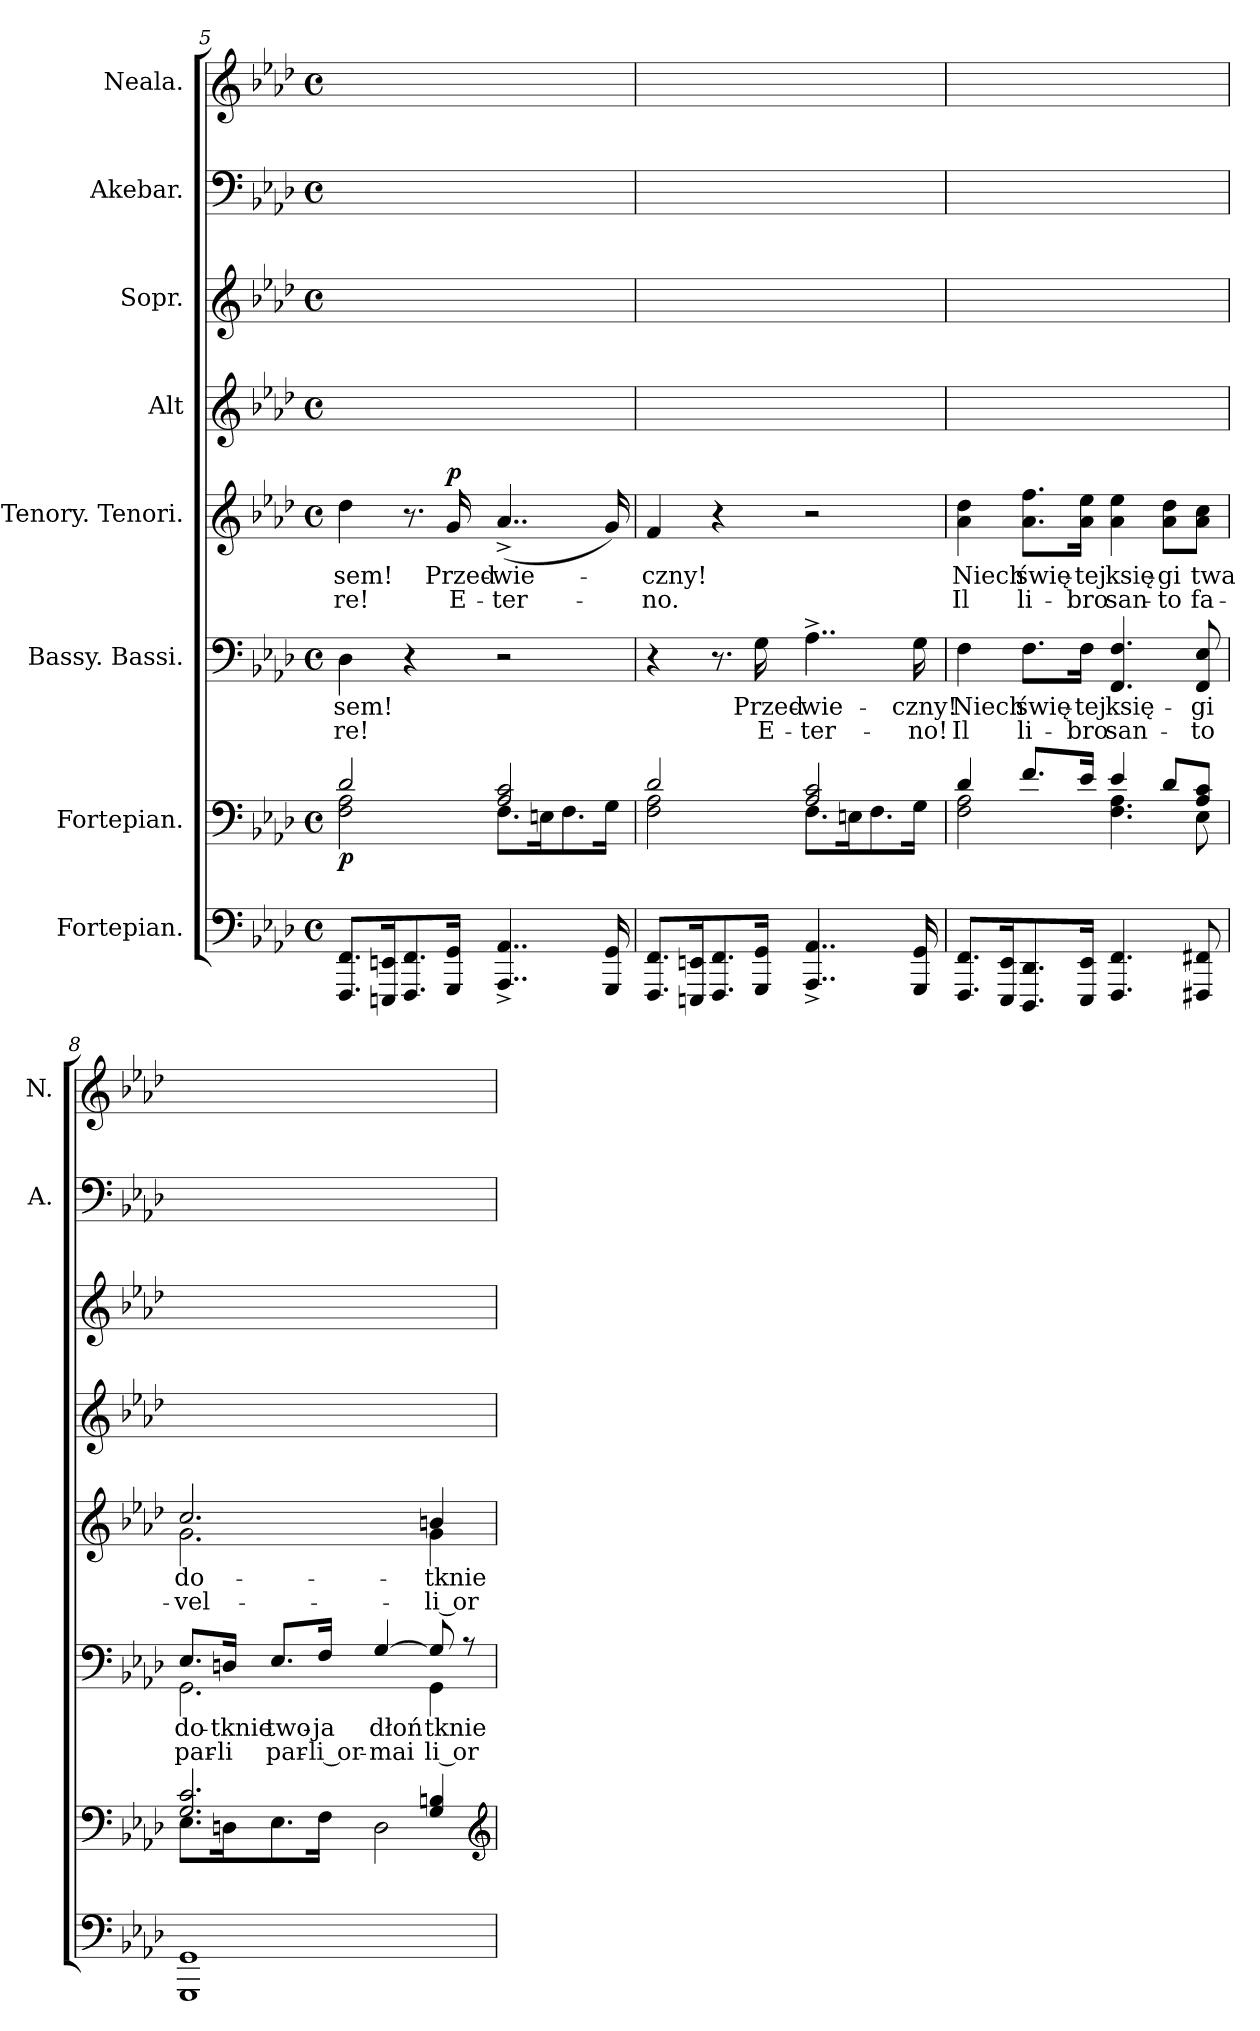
**kern	**kern	**dynam	**kern	**text	**text	**kern	**text	**text	**dynam	**kern	**kern	**kern	**kern
*part8	*part7	*part7	*part6	*part6	*part6	*part5	*part5	*part5	*part5	*part4	*part3	*part2	*part1
*staff8	*staff7	*staff7	*staff6	*staff6	*staff6	*staff5	*staff5	*staff5	*staff5	*staff4	*staff3	*staff2	*staff1
*I"Fortepian.	*I"Fortepian.	*	*I"Bassy. Bassi.	*	*	*I"Tenory. Tenori.	*	*	*	*I"Alt	*I"Sopr.	*I"Akebar.	*I"Neala.
*	*	*	*	*	*	*	*	*	*	*	*	*I'A.	*I'N.
*clefF4	*clefF4	*	*clefF4	*	*	*clefG2	*	*	*	*clefG2	*clefG2	*clefF4	*clefG2
*k[b-e-a-d-]	*k[b-e-a-d-]	*	*k[b-e-a-d-]	*	*	*k[b-e-a-d-]	*	*	*	*k[b-e-a-d-]	*k[b-e-a-d-]	*k[b-e-a-d-]	*k[b-e-a-d-]
*A-:	*A-:	*	*A-:	*	*	*A-:	*	*	*	*A-:	*A-:	*A-:	*A-:
*M4/4	*M4/4	*	*M4/4	*	*	*M4/4	*	*	*	*M4/4	*M4/4	*M4/4	*M4/4
*met(c)	*met(c)	*	*met(c)	*	*	*met(c)	*	*	*	*met(c)	*met(c)	*met(c)	*met(c)
=5	=5	=5	=5	=5	=5	=5	=5	=5	=5	=5	=5	=5	=5
*	*^	*	*	*	*	*	*	*	*	*	*	*	*
8.FFF/ 8.FF/L	2d-/	2F\ 2A-\	p	4D-\	-sem!	-re!	4dd-\	-sem!	-re!	.	1ryy	1ryy	1ryy	1ryy
16EEEn/ 16EEn/K	.	.	.	.	.	.	.	.	.	.	.	.	.	.
8.FFF/ 8.FF/	.	.	.	4r	.	.	8.r	.	.	.	.	.	.	.
!	!	!	!	!	!	!	!	!	!	!LO:DY:a	!	!	!	!
16GGG/ 16GG/Jk	.	.	.	.	.	.	16g/	Przed-	E-	p	.	.	.	.
4..AAA-^/ 4..AA-^/	2A-/ 2c/	8.F\L	.	2r	.	.	(<4..a-^>/	-wie-	-ter-	.	.	.	.	.
.	.	16En\K	.	.	.	.	.	.	.	.	.	.	.	.
.	.	8.F\	.	.	.	.	.	.	.	.	.	.	.	.
16GGG/ 16GG/	.	16G\Jk	.	.	.	.	16g/)	.	.	.	.	.	.	.
=6	=6	=6	=6	=6	=6	=6	=6	=6	=6	=6	=6	=6	=6	=6
8.FFF/ 8.FF/L	2d-/	2F\ 2A-\	.	4r	.	.	4f/	-czny!	-no.	.	1ryy	1ryy	1ryy	1ryy
16EEEn/ 16EEn/K	.	.	.	.	.	.	.	.	.	.	.	.	.	.
8.FFF/ 8.FF/	.	.	.	8.r	.	.	4r	.	.	.	.	.	.	.
16GGG/ 16GG/Jk	.	.	.	16G\	Przed-	E-	.	.	.	.	.	.	.	.
4..AAA-^/ 4..AA-^/	2A-/ 2c/	8.F\L	.	4..A-^\	-wie-	-ter-	2r	.	.	.	.	.	.	.
.	.	16En\K	.	.	.	.	.	.	.	.	.	.	.	.
.	.	8.F\	.	.	.	.	.	.	.	.	.	.	.	.
16GGG/ 16GG/	.	16G\Jk	.	16G\	-czny!	-no!	.	.	.	.	.	.	.	.
=7	=7	=7	=7	=7	=7	=7	=7	=7	=7	=7	=7	=7	=7	=7
8.FFF/ 8.FF/L	4d-/	2F\ 2A-\	.	4F\	Niech	Il	4a-\ 4dd-\	Niech	Il	.	1ryy	1ryy	1ryy	1ryy
16EEE-/ 16EE-/K	.	.	.	.	.	.	.	.	.	.	.	.	.	.
8.DDD-/ 8.DD-/	8.f/L	.	.	8.F\L	świę-	li-	8.a-\ 8.ff\L	świę-	li-	.	.	.	.	.
16EEE-/ 16EE-/Jk	16e-/Jk	.	.	16F\Jk	-tej	-bro	16a-\ 16ee-\Jk	-tej	-bro	.	.	.	.	.
4.FFF/ 4.FF/	4e-/	4.F\ 4.A-\	.	4.FF/ 4.F/	księ-	san-	4a-\ 4ee-\	księ-	san-	.	.	.	.	.
.	8d-/L	.	.	.	.	.	8a-\ 8dd-\L	-gi	-to	.	.	.	.	.
8FFF#X/ 8FF#X/	8A-/ 8c/J	8E-\	.	8FF/ 8E-/	-gi	-to	8a-\ 8cc\J	twa	fa-	.	.	.	.	.
=8	=8	=8	=8	=8	=8	=8	=8	=8	=8	=8	=8	=8	=8	=8
*	*	*	*	*^	*	*	*^	*	*	*	*	*	*	*
1GGG 1GG	2.G/ 2.c/	8.E-\L	.	8.E-/L	2.GG\	do-	par-	2.cc/	2.g\	do-	-vel-	.	1ryy	1ryy	1ryy	1ryy
.	.	16Dn\K	.	16Dn/Jk	.	-tknie	-li	.	.	.	.	.	.	.	.	.
.	.	8.E-\	.	8.E-/L	.	two-	par-	.	.	.	.	.	.	.	.	.
.	.	16F\Jk	.	16F/Jk	.	-ja	-li or-	.	.	.	.	.	.	.	.	.
.	.	2D\	.	[4G/	.	dłoń	-mai	.	.	.	.	.	.	.	.	.
.	4G/ 4Bn/	.	.	8G/]	4GG\	-tknie	-li or	4bn/	4g\	-tknie	-li or	.	.	.	.	.
.	.	.	.	8rA	.	.	.	.	.	.	.	.	.	.	.	.
*	*v	*v	*	*	*	*	*	*v	*v	*	*	*	*	*	*	*
*	*	*	*v	*v	*	*	*	*	*	*	*	*	*	*
*	*clefG2	*	*	*	*	*	*	*	*	*	*	*	*
=	=	=	=	=	=	=	=	=	=	=	=	=	=
*-	*-	*-	*-	*-	*-	*-	*-	*-	*-	*-	*-	*-	*-
